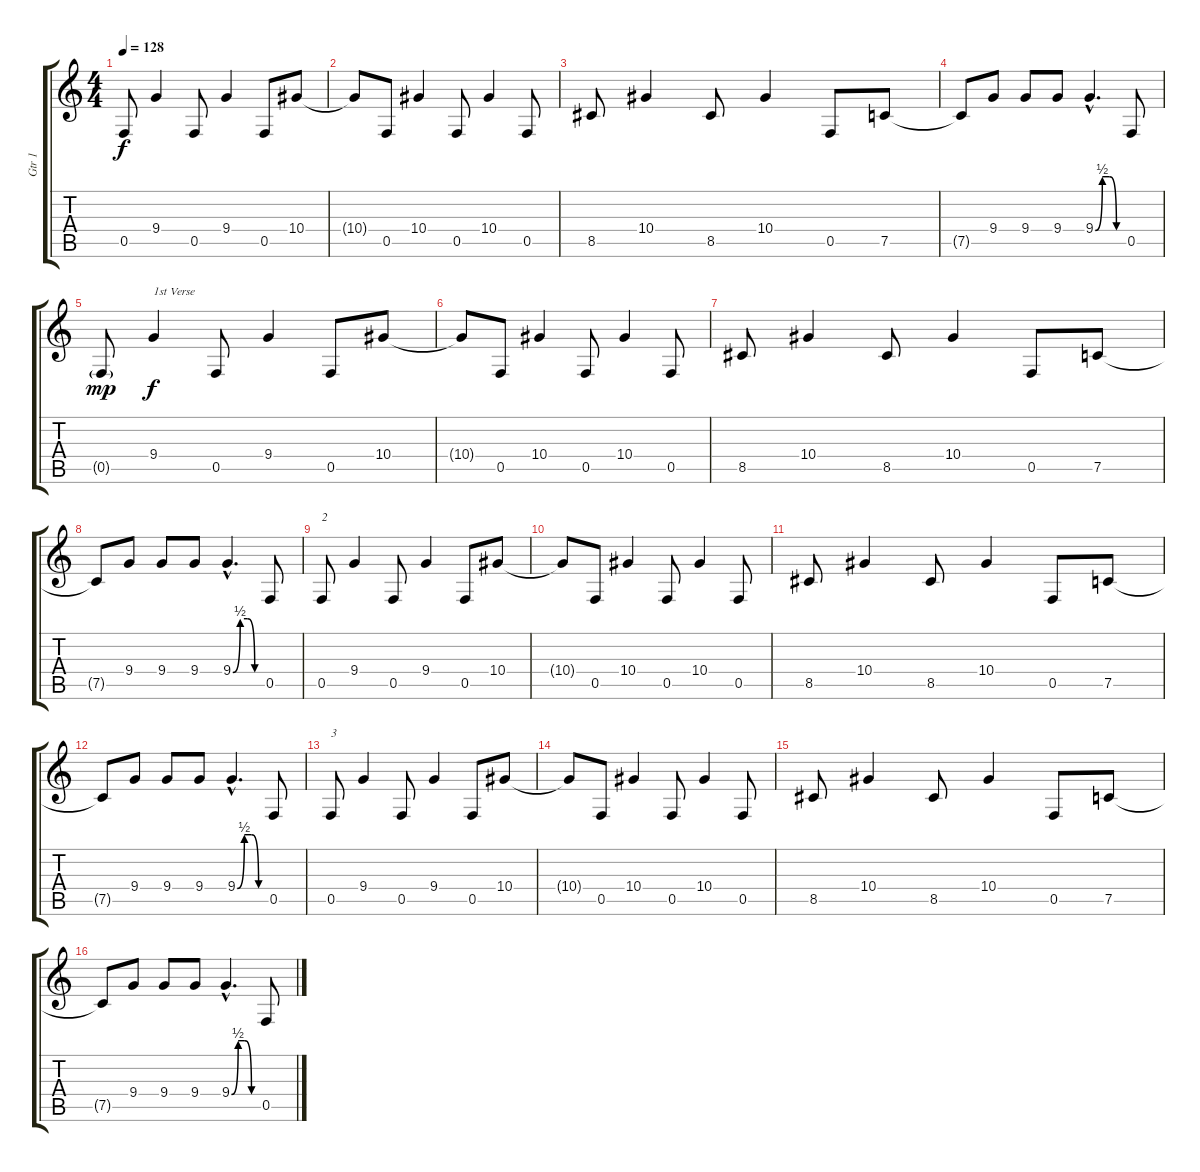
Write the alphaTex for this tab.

\track ("Gtr 1" "Gtr 1") {instrument electricguitarjazz}
\staff {score tabs}
\tuning (C4 G3 Eb3 Bb2 F2 C2) {hide}
\ts (4 4)
\tempo 128
\clef g2
\ks c
0.5.8{dy f instrument electricguitarjazz} 9.4.4 0.5.8 9.4.4 0.5.8 10.4.8 |
10.4{t}.8 0.5.8 10.4.4 0.5.8 10.4.4 0.5.8 |
8.5.8 10.4.4 8.5.8 10.4.4 0.5.8 7.5.8 |
7.5{t}.8 9.4.8 9.4.8 9.4.8 9.4{be (custom 0 0 15 2 30 2 45 0 60 0) hac}.4{d} 0.5.8 |
0.5{g}.8{dy mp} 9.4.4{txt "1st Verse" dy f} 0.5.8 9.4.4 0.5.8 10.4.8 |
10.4{t}.8 0.5.8 10.4.4 0.5.8 10.4.4 0.5.8 |
8.5.8 10.4.4 8.5.8 10.4.4 0.5.8 7.5.8 |
7.5{t}.8 9.4.8 9.4.8 9.4.8 9.4{be (custom 0 0 15 2 30 2 45 0 60 0) hac}.4{d} 0.5.8 |
0.5.8{txt "2"} 9.4.4 0.5.8 9.4.4 0.5.8 10.4.8 |
10.4{t}.8 0.5.8 10.4.4 0.5.8 10.4.4 0.5.8 |
8.5.8 10.4.4 8.5.8 10.4.4 0.5.8 7.5.8 |
7.5{t}.8 9.4.8 9.4.8 9.4.8 9.4{be (custom 0 0 15 2 30 2 45 0 60 0) hac}.4{d} 0.5.8 |
0.5.8{txt "3"} 9.4.4 0.5.8 9.4.4 0.5.8 10.4.8 |
10.4{t}.8 0.5.8 10.4.4 0.5.8 10.4.4 0.5.8 |
8.5.8 10.4.4 8.5.8 10.4.4 0.5.8 7.5.8 |
7.5{t}.8 9.4.8 9.4.8 9.4.8 9.4{be (custom 0 0 15 2 30 2 45 0 60 0) hac}.4{d} 0.5.8
